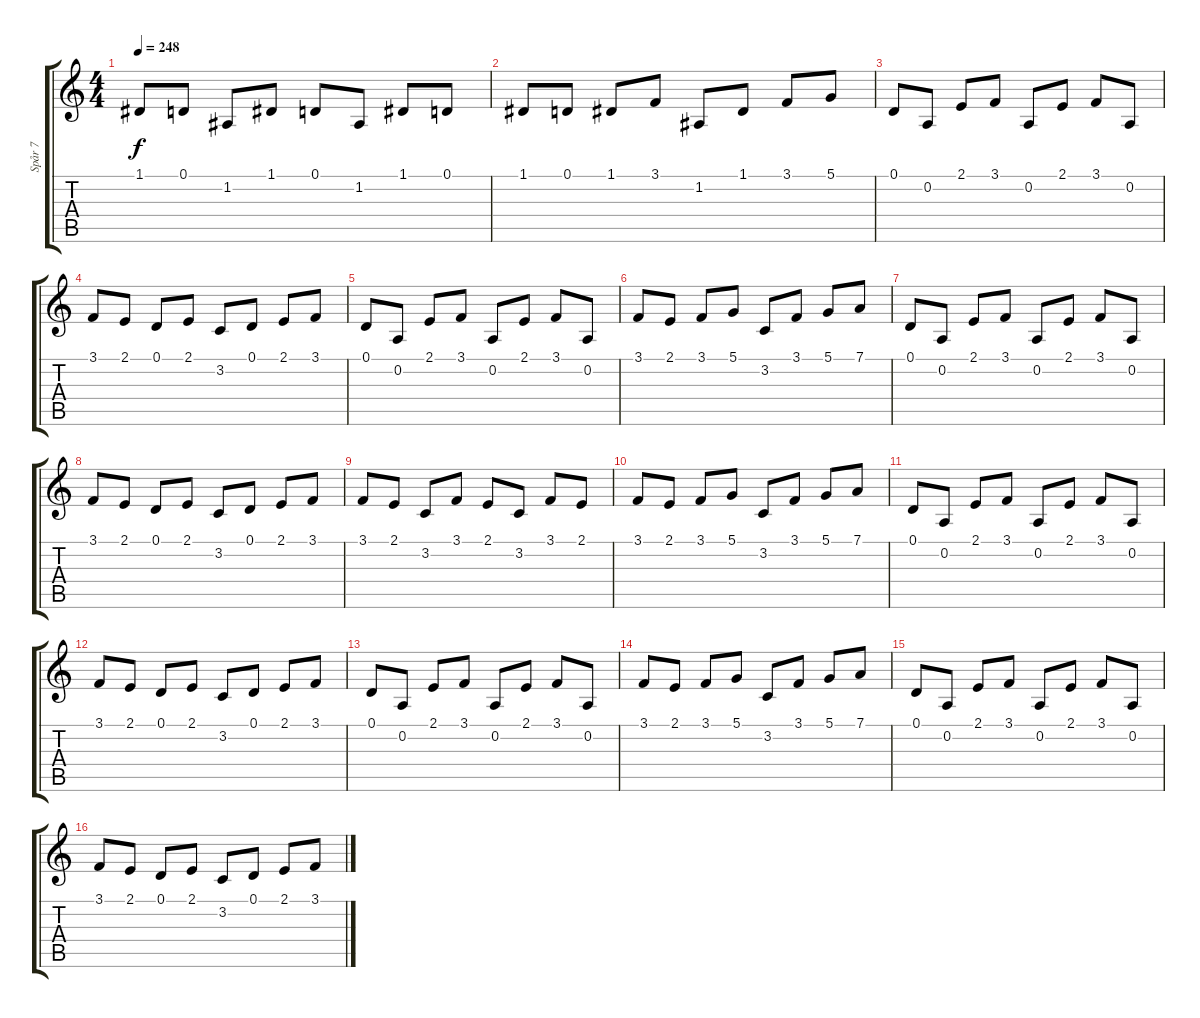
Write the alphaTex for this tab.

\track ("Spår 7" "Spår 7") {instrument lead2sawtooth}
\staff {score tabs}
\tuning (D4 A3 F3 C3 G2 C2) {hide}
\ts (4 4)
\tempo 248
\clef g2
\ks c
1.1.8{dy f} 0.1.8 1.2.8 1.1.8 0.1.8 1.2.8 1.1.8 0.1.8 |
1.1.8 0.1.8 1.1.8 3.1.8 1.2.8 1.1.8 3.1.8 5.1.8 |
0.1.8 0.2.8 2.1.8 3.1.8 0.2.8 2.1.8 3.1.8 0.2.8 |
3.1.8 2.1.8 0.1.8 2.1.8 3.2.8 0.1.8 2.1.8 3.1.8 |
0.1.8 0.2.8 2.1.8 3.1.8 0.2.8 2.1.8 3.1.8 0.2.8 |
3.1.8 2.1.8 3.1.8 5.1.8 3.2.8 3.1.8 5.1.8 7.1.8 |
0.1.8 0.2.8 2.1.8 3.1.8 0.2.8 2.1.8 3.1.8 0.2.8 |
3.1.8 2.1.8 0.1.8 2.1.8 3.2.8 0.1.8 2.1.8 3.1.8 |
3.1.8 2.1.8 3.2.8 3.1.8 2.1.8 3.2.8 3.1.8 2.1.8 |
3.1.8 2.1.8 3.1.8 5.1.8 3.2.8 3.1.8 5.1.8 7.1.8 |
0.1.8 0.2.8 2.1.8 3.1.8 0.2.8 2.1.8 3.1.8 0.2.8 |
3.1.8 2.1.8 0.1.8 2.1.8 3.2.8 0.1.8 2.1.8 3.1.8 |
0.1.8 0.2.8 2.1.8 3.1.8 0.2.8 2.1.8 3.1.8 0.2.8 |
3.1.8 2.1.8 3.1.8 5.1.8 3.2.8 3.1.8 5.1.8 7.1.8 |
0.1.8 0.2.8 2.1.8 3.1.8 0.2.8 2.1.8 3.1.8 0.2.8 |
3.1.8 2.1.8 0.1.8 2.1.8 3.2.8 0.1.8 2.1.8 3.1.8
